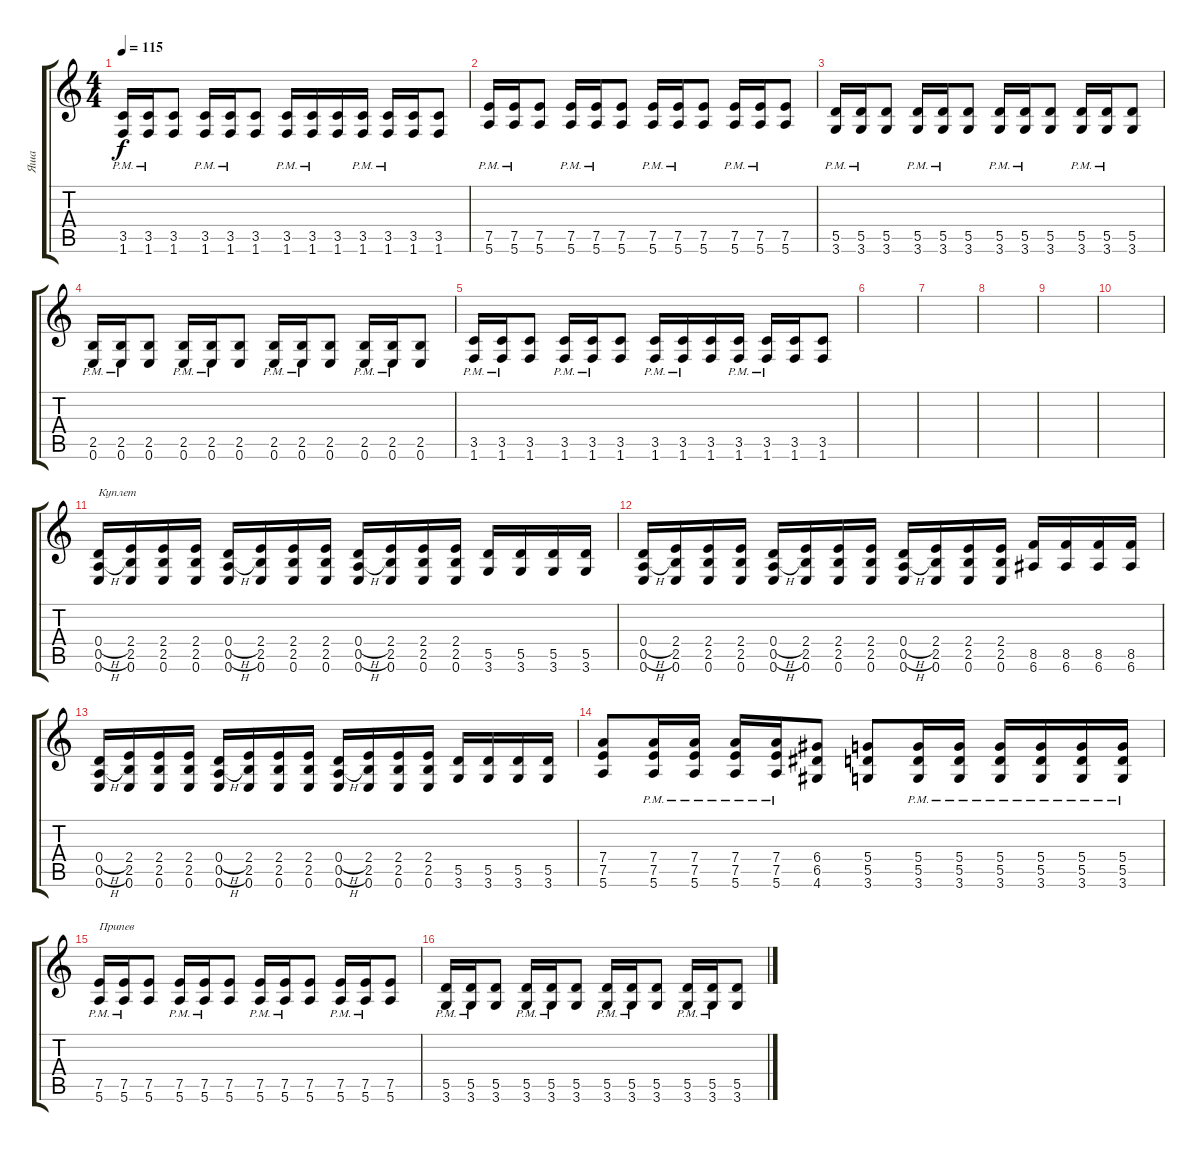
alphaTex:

\track ("Яша" "Яша") {instrument distortionguitar}
\staff {score tabs}
\tuning (E4 B3 G3 D3 A2 E2) {hide}
\ts (4 4)
\tempo 115
\clef g2
\ks c
(3.5 1.6{pm}).16{dy f} (3.5 1.6{pm}).16 (3.5 1.6).8 (3.5 1.6{pm}).16 (3.5 1.6{pm}).16 (3.5 1.6).8 (3.5 1.6{pm}).16 (3.5 1.6{pm}).16 (3.5 1.6).16 (3.5 1.6{pm}).16 (3.5 1.6{pm}).16 (3.5 1.6).16 (3.5 1.6).8 |
(7.5 5.6{pm}).16 (7.5 5.6{pm}).16 (7.5 5.6).8 (7.5 5.6{pm}).16 (7.5 5.6{pm}).16 (7.5 5.6).8 (7.5 5.6{pm}).16 (7.5 5.6{pm}).16 (7.5 5.6).8 (7.5 5.6{pm}).16 (7.5 5.6{pm}).16 (7.5 5.6).8 |
(5.5 3.6{pm}).16 (5.5 3.6{pm}).16 (5.5 3.6).8 (5.5 3.6{pm}).16 (5.5 3.6{pm}).16 (5.5 3.6).8 (5.5 3.6{pm}).16 (5.5 3.6{pm}).16 (5.5 3.6).8 (5.5 3.6{pm}).16 (5.5 3.6{pm}).16 (5.5 3.6).8 |
(2.5 0.6{pm}).16 (2.5 0.6{pm}).16 (2.5 0.6).8 (2.5 0.6{pm}).16 (2.5 0.6{pm}).16 (2.5 0.6).8 (2.5 0.6{pm}).16 (2.5 0.6{pm}).16 (2.5 0.6).8 (2.5 0.6{pm}).16 (2.5 0.6{pm}).16 (2.5 0.6).8 |
(3.5 1.6{pm}).16 (3.5 1.6{pm}).16 (3.5 1.6).8 (3.5 1.6{pm}).16 (3.5 1.6{pm}).16 (3.5 1.6).8 (3.5 1.6{pm}).16 (3.5 1.6{pm}).16 (3.5 1.6).16 (3.5 1.6{pm}).16 (3.5 1.6{pm}).16 (3.5 1.6).16 (3.5 1.6).8 |
|
|
|
|
|
(0.4{h} 0.5{h} 0.6).16{txt "Куплет"} (2.4 2.5 0.6).16 (2.4 2.5 0.6).16 (2.4 2.5 0.6).16 (0.4{h} 0.5{h} 0.6).16 (2.4 2.5 0.6).16 (2.4 2.5 0.6).16 (2.4 2.5 0.6).16 (0.4{h} 0.5{h} 0.6).16 (2.4 2.5 0.6).16 (2.4 2.5 0.6).16 (2.4 2.5 0.6).16 (5.5 3.6).16 (5.5 3.6).16 (5.5 3.6).16 (5.5 3.6).16 |
(0.4{h} 0.5{h} 0.6).16 (2.4 2.5 0.6).16 (2.4 2.5 0.6).16 (2.4 2.5 0.6).16 (0.4{h} 0.5{h} 0.6).16 (2.4 2.5 0.6).16 (2.4 2.5 0.6).16 (2.4 2.5 0.6).16 (0.4{h} 0.5{h} 0.6).16 (2.4 2.5 0.6).16 (2.4 2.5 0.6).16 (2.4 2.5 0.6).16 (8.5 6.6).16 (8.5 6.6).16 (8.5 6.6).16 (8.5 6.6).16 |
(0.4{h} 0.5{h} 0.6).16 (2.4 2.5 0.6).16 (2.4 2.5 0.6).16 (2.4 2.5 0.6).16 (0.4{h} 0.5{h} 0.6).16 (2.4 2.5 0.6).16 (2.4 2.5 0.6).16 (2.4 2.5 0.6).16 (0.4{h} 0.5{h} 0.6).16 (2.4 2.5 0.6).16 (2.4 2.5 0.6).16 (2.4 2.5 0.6).16 (5.5 3.6).16 (5.5 3.6).16 (5.5 3.6).16 (5.5 3.6).16 |
(7.4 7.5 5.6).8 (7.4{pm} 7.5{pm} 5.6{pm}).16 (7.4{pm} 7.5{pm} 5.6{pm}).16 (7.4{pm} 7.5{pm} 5.6{pm}).16 (7.4{pm} 7.5{pm} 5.6{pm}).16 (6.4 6.5 4.6).8 (5.4 5.5 3.6).8 (5.4{pm} 5.5{pm} 3.6{pm}).16 (5.4{pm} 5.5{pm} 3.6{pm}).16 (5.4{pm} 5.5{pm} 3.6{pm}).16 (5.4{pm} 5.5{pm} 3.6{pm}).16 (5.4{pm} 5.5{pm} 3.6{pm}).16 (5.4{pm} 5.5{pm} 3.6{pm}).16 |
(7.5 5.6{pm}).16{txt "Припев"} (7.5 5.6{pm}).16 (7.5 5.6).8 (7.5 5.6{pm}).16 (7.5 5.6{pm}).16 (7.5 5.6).8 (7.5 5.6{pm}).16 (7.5 5.6{pm}).16 (7.5 5.6).8 (7.5 5.6{pm}).16 (7.5 5.6{pm}).16 (7.5 5.6).8 |
(5.5 3.6{pm}).16 (5.5 3.6{pm}).16 (5.5 3.6).8 (5.5 3.6{pm}).16 (5.5 3.6{pm}).16 (5.5 3.6).8 (5.5 3.6{pm}).16 (5.5 3.6{pm}).16 (5.5 3.6).8 (5.5 3.6{pm}).16 (5.5 3.6{pm}).16 (5.5 3.6).8
